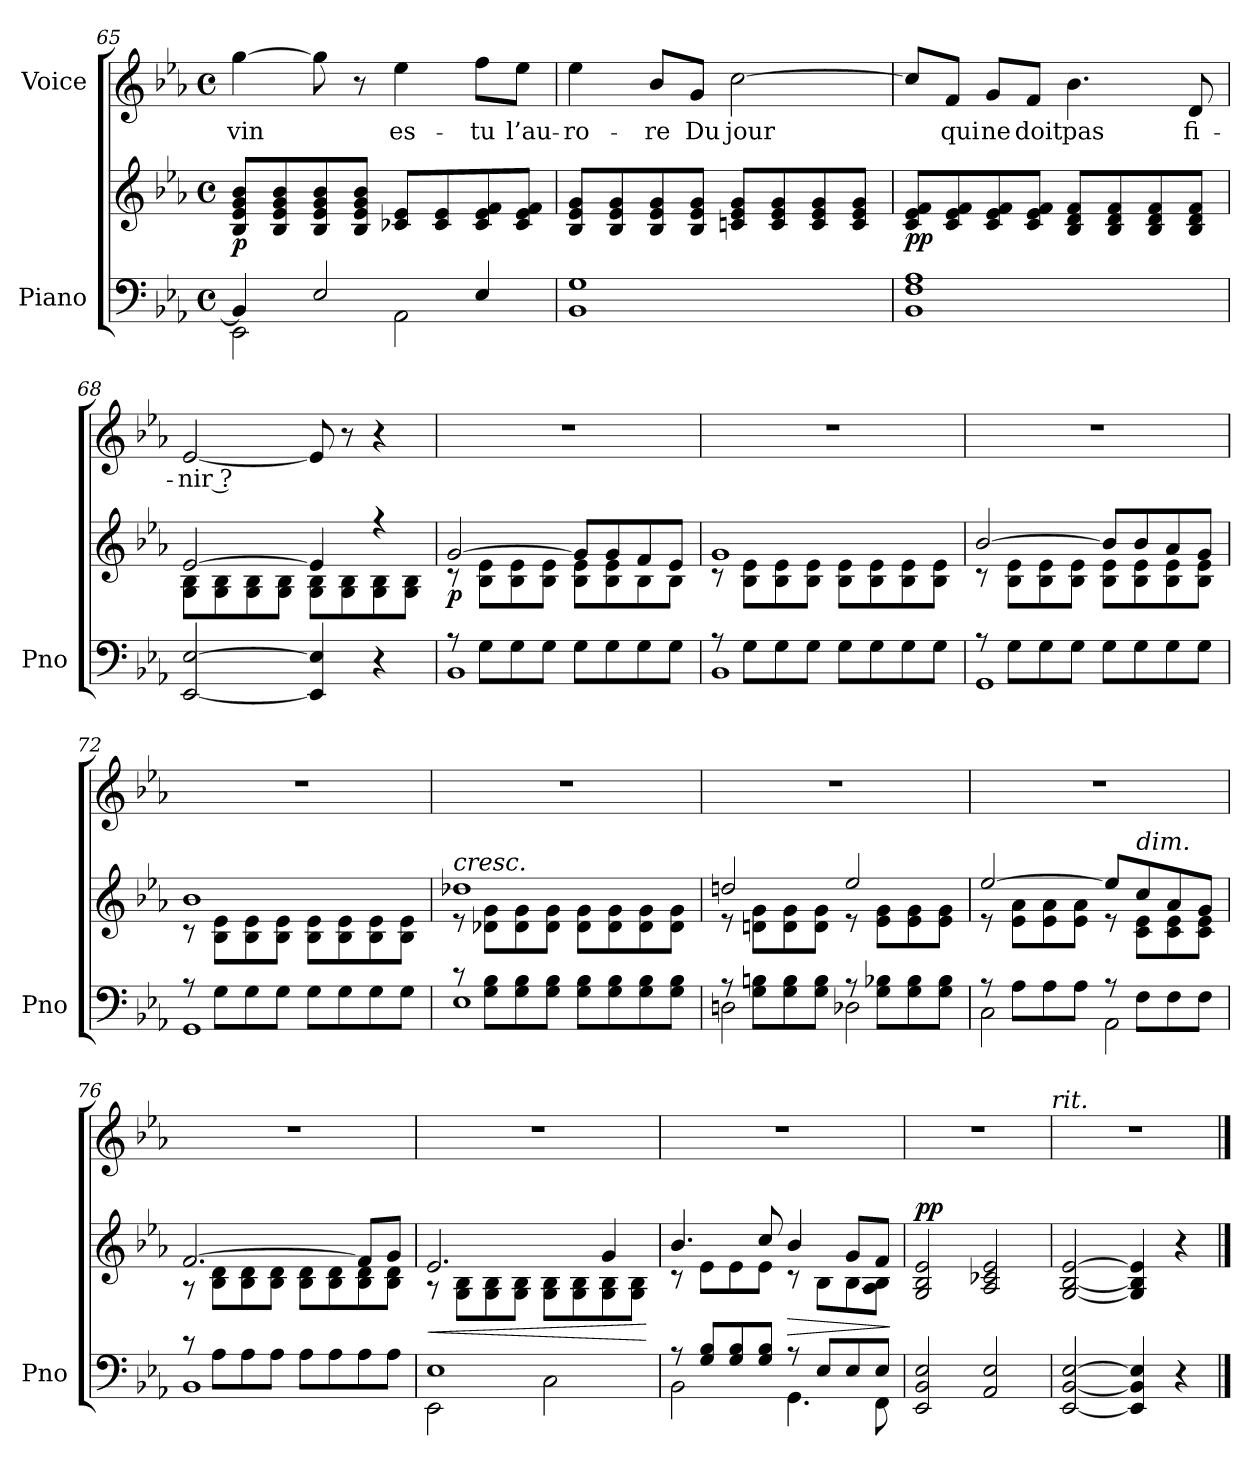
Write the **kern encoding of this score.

**kern	**kern	**dynam	**kern	**text
*part2	*part2	*part2	*part1	*part1
*staff3	*staff2	*staff2/3	*staff1	*staff1
*I"Piano	*	*	*I"Voice	*
*I'Pno	*	*	*	*
*clefF4	*clefG2	*	*clefG2	*
*k[b-e-a-]	*k[b-e-a-]	*	*k[b-e-a-]	*
*M4/4	*M4/4	*	*M4/4	*
*met(c)	*met(c)	*	*met(c)	*
=65	=65	=65	=65	=65
*^	*	*	*	*
!	!	!	!LO:DY:b	!	!LO:LY:b
4BB-/]	2EE-\	8B-/ 8e-/ 8g/ 8b-/L	p	[4gg\	-vin
.	.	8B-/ 8e-/ 8g/ 8b-/	.	.	.
2E-/	.	8B-/ 8e-/ 8g/ 8b-/	.	8gg\]	.
.	.	8B-/ 8e-/ 8g/ 8b-/J	.	8r	.
!	!	!	!	!	!LO:LY:b
.	2AA-\	8c-X/ 8e-/L	.	4ee-\	es-
.	.	8c-/ 8e-/	.	.	.
!	!	!	!	!	!LO:LY:b
4E-/	.	8c-/ 8e-/ 8f/	.	8ff\L	-tu
!	!	!	!	!	!LO:LY:b
.	.	8c-/ 8e-/ 8f/J	.	8ee-\J	l’au-
*v	*v	*	*	*	*
=66	=66	=66	=66	=66
!	!	!	!	!LO:LY:b
1BB- 1G	8B-/ 8e-/ 8g/L	.	4ee-\	-ro-
.	8B-/ 8e-/ 8g/	.	.	.
!	!	!	!	!LO:LY:b
.	8B-/ 8e-/ 8g/	.	8b-/L	-re
!	!	!	!	!LO:LY:b
.	8B-/ 8e-/ 8g/J	.	8g/J	Du
!	!	!	!	!LO:LY:b
.	8cn/ 8e-/ 8g/L	.	[2cc\	jour
.	8c/ 8e-/ 8g/	.	.	.
.	8c/ 8e-/ 8g/	.	.	.
.	8c/ 8e-/ 8g/J	.	.	.
!!LO:LB:g=z
=67	=67	=67	=67	=67
!	!	!LO:DY:b	!	!
1BB- 1F 1A-	8c/ 8e-/ 8f/L	pp	8cc/L]	.
!	!	!	!	!LO:LY:b
.	8c/ 8e-/ 8f/	.	8f/J	qui
!	!	!	!	!LO:LY:b
.	8c/ 8e-/ 8f/	.	8g/L	ne
!	!	!	!	!LO:LY:b
.	8c/ 8e-/ 8f/J	.	8f/J	doit
!	!	!	!	!LO:LY:b
.	8B-/ 8d/ 8f/L	.	4.b-\	pas
.	8B-/ 8d/ 8f/	.	.	.
.	8B-/ 8d/ 8f/	.	.	.
!	!	!	!	!LO:LY:b
.	8B-/ 8d/ 8f/J	.	8d/	fi-
=68	=68	=68	=68	=68
*	*^	*	*	*
!	!	!	!	!	!LO:LY:b
[2EE-/ [2E-/	[2e-/	8G\ 8B-\L	.	[2e-/	-nir ?
.	.	8G\ 8B-\	.	.	.
.	.	8G\ 8B-\	.	.	.
.	.	8G\ 8B-\J	.	.	.
4EE-/] 4E-/]	4e-/]	8G\ 8B-\L	.	8e-/]	.
.	.	8G\ 8B-\	.	8r	.
4r	4r	8G\ 8B-\	.	4r	.
.	.	8G\ 8B-\J	.	.	.
=69	=69	=69	=69	=69	=69
*^	*	*	*	*	*
!	!	!	!	!LO:DY:b	!	!
8r	1BB-	[2g/	8r	p	1r	.
8G\L	.	.	8B-\ 8e-\L	.	.	.
8G\	.	.	8B-\ 8e-\	.	.	.
8G\J	.	.	8B-\ 8e-\J	.	.	.
8G\L	.	8g/L]	8B-\ 8e-\L	.	.	.
8G\	.	8g/	8B-\ 8e-\	.	.	.
8G\	.	8f/	8B-\	.	.	.
8G\J	.	8e-/J	8B-\J	.	.	.
=70	=70	=70	=70	=70	=70	=70
8r	1BB-	1g	8r	.	1r	.
8G\L	.	.	8B-\ 8e-\L	.	.	.
8G\	.	.	8B-\ 8e-\	.	.	.
8G\J	.	.	8B-\ 8e-\J	.	.	.
8G\L	.	.	8B-\ 8e-\L	.	.	.
8G\	.	.	8B-\ 8e-\	.	.	.
8G\	.	.	8B-\ 8e-\	.	.	.
8G\J	.	.	8B-\ 8e-\J	.	.	.
!!LO:LB:g=z
=71	=71	=71	=71	=71	=71	=71
8r	1GG	[2b-/	8r	.	1r	.
8G\L	.	.	8B-\ 8e-\L	.	.	.
8G\	.	.	8B-\ 8e-\	.	.	.
8G\J	.	.	8B-\ 8e-\J	.	.	.
8G\L	.	8b-/L]	8B-\ 8e-\L	.	.	.
8G\	.	8b-/	8B-\ 8e-\	.	.	.
8G\	.	8a-/	8B-\ 8e-\	.	.	.
8G\J	.	8g/J	8B-\ 8e-\J	.	.	.
=72	=72	=72	=72	=72	=72	=72
8r	1GG	1b-	8r	.	1r	.
8G\L	.	.	8B-\ 8e-\L	.	.	.
8G\	.	.	8B-\ 8e-\	.	.	.
8G\J	.	.	8B-\ 8e-\J	.	.	.
8G\L	.	.	8B-\ 8e-\L	.	.	.
8G\	.	.	8B-\ 8e-\	.	.	.
8G\	.	.	8B-\ 8e-\	.	.	.
8G\J	.	.	8B-\ 8e-\J	.	.	.
=73	=73	=73	=73	=73	=73	=73
!	!	!LO:TX:a:i:t=cresc.	!	!	!	!
8r	1E-	1dd-X	8r	.	1r	.
8G\ 8B-\L	.	.	8d-X\ 8g\L	.	.	.
8G\ 8B-\	.	.	8d-\ 8g\	.	.	.
8G\ 8B-\J	.	.	8d-\ 8g\J	.	.	.
8G\ 8B-\L	.	.	8d-\ 8g\L	.	.	.
8G\ 8B-\	.	.	8d-\ 8g\	.	.	.
8G\ 8B-\	.	.	8d-\ 8g\	.	.	.
8G\ 8B-\J	.	.	8d-\ 8g\J	.	.	.
=74	=74	=74	=74	=74	=74	=74
8r	2Dn\	2ddn/	8r	.	1r	.
8G\ 8Bn\L	.	.	8dn\ 8g\L	.	.	.
8G\ 8B\	.	.	8d\ 8g\	.	.	.
8G\ 8B\J	.	.	8d\ 8g\J	.	.	.
8r	2D-X\	2ee-/	8r	.	.	.
8G\ 8B-X\L	.	.	8e-\ 8g\L	.	.	.
8G\ 8B-\	.	.	8e-\ 8g\	.	.	.
8G\ 8B-\J	.	.	8e-\ 8g\J	.	.	.
=75	=75	=75	=75	=75	=75	=75
8r	2C\	[2ee-/	8r	.	1r	.
8A-\L	.	.	8e-\ 8a-\L	.	.	.
8A-\	.	.	8e-\ 8a-\	.	.	.
8A-\J	.	.	8e-\ 8a-\J	.	.	.
8r	2AA-\	8ee-/L]	8r	.	.	.
!	!	!LO:TX:a:i:t=dim.	!	!	!	!
8F\L	.	8cc/	8c\ 8e-\L	.	.	.
8F\	.	8a-/	8c\ 8e-\	.	.	.
8F\J	.	8g/J	8c\ 8e-\J	.	.	.
!!LO:LB:g=z
=76	=76	=76	=76	=76	=76	=76
8r	1BB-	[2.f/	8r	.	1r	.
8A-\L	.	.	8B-\ 8d\L	.	.	.
8A-\	.	.	8B-\ 8d\	.	.	.
8A-\J	.	.	8B-\ 8d\J	.	.	.
8A-\L	.	.	8B-\ 8d\L	.	.	.
8A-\	.	.	8B-\ 8d\	.	.	.
8A-\	.	8f/L]	8B-\ 8d\	.	.	.
8A-\J	.	8g/J	8B-\ 8d\J	.	.	.
=77	=77	=77	=77	=77	=77	=77
!	!	!	!	!LO:HP:b	!	!
1E-	2EE-\	2.e-/	8r	<	1r	.
.	.	.	8G\ 8B-\L	.	.	.
.	.	.	8G\ 8B-\	.	.	.
.	.	.	8G\ 8B-\J	.	.	.
.	2C\	.	8G\ 8B-\L	.	.	.
.	.	.	8G\ 8B-\	.	.	.
.	.	4g/	8G\ 8B-\	.	.	.
.	.	.	8G\ 8B-\J	.	.	.
*v	*v	*	*	*	*	*
*	*v	*v	*	*	*
.	.	[	.	.
=78	=78	=78	=78	=78
*^	*^	*	*	*
8r	2BB-\	4.b-/	8r	.	1r	.
8G/ 8B-/L	.	.	8e-\L	.	.	.
8G/ 8B-/	.	.	8e-\	.	.	.
8G/ 8B-/J	.	8cc/	8e-\J	.	.	.
!	!	!	!	!LO:HP:b	!	!
8r	4.GG\	4b-/	8r	>	.	.
8E-/L	.	.	8B-\L	.	.	.
8E-/	.	8g/L	8B-\	.	.	.
8E-/J	8FF\	8f/J	8A-\ 8B-\J	.	.	.
*v	*v	*	*	*	*	*
*	*v	*v	*	*	*
.	.	]	.	.
=79	=79	=79	=79	=79
!	!	!LO:DY:a	!	!
2EE-/ 2BB-/ 2E-/	2G/ 2B-/ 2e-/	pp	1r	.
2AA-/ 2E-/	2A-/ 2c-X/ 2e-/	.	.	.
!	!	!	!LO:TX:a:i:t=rit.	!
=80	=80	=80	=80	=80
[2EE-/ [2BB-/ [2E-/	[2G/ [2B-/ [2e-/	.	1r	.
4EE-/] 4BB-/] 4E-/]	4G/] 4B-/] 4e-/]	.	.	.
4r	4r	.	.	.
==	==	==	==	==
*-	*-	*-	*-	*-
